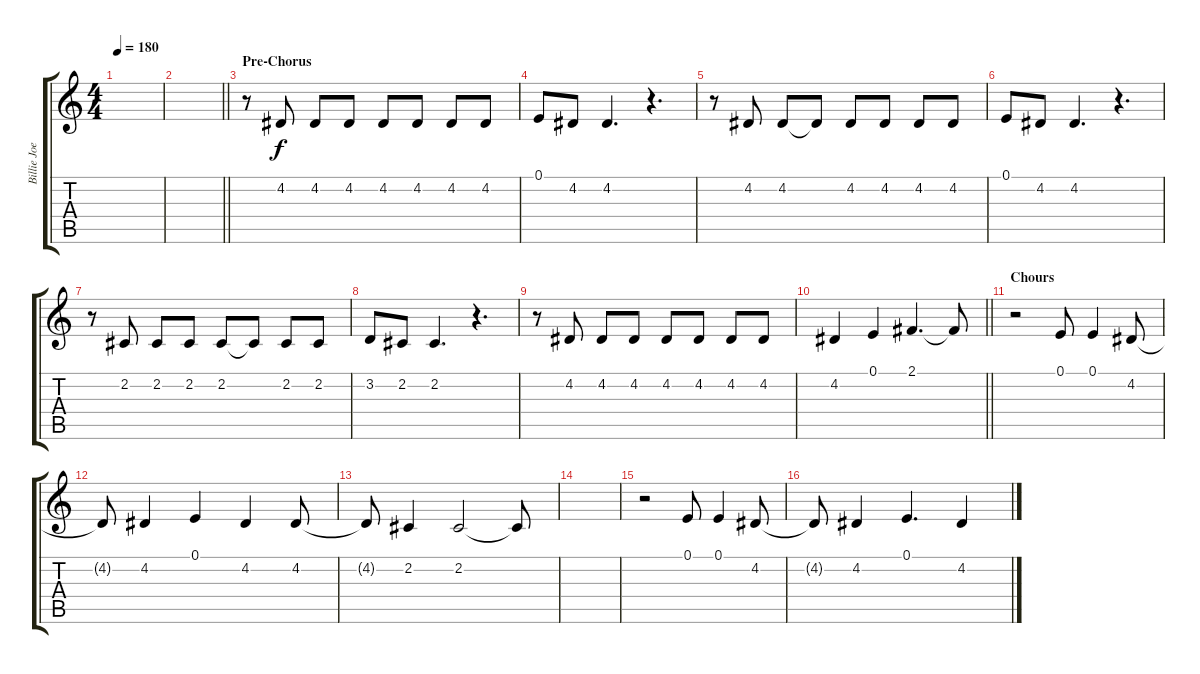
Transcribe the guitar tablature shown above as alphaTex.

\track ("Billie Joe Armstrong (Vocals)" "Billie Joe") {instrument sopranosax}
\staff {score tabs}
\tuning (E4 B3 G3 D3 A2 E2) {hide}
\ts (4 4)
\tempo 180
\clef g2
\ks c
|
\barLineRight lightlight
|
\section ("" "Pre-Chorus")
r.8 4.2.8{dy f} 4.2.8 4.2.8 4.2.8 4.2.8 4.2.8 4.2.8 |
0.1.8 4.2.8 4.2.4{d} r.4{d} |
r.8 4.2.8 4.2.8 4.2{t}.8 4.2.8 4.2.8 4.2.8 4.2.8 |
0.1.8 4.2.8 4.2.4{d} r.4{d} |
r.8 2.2.8 2.2.8 2.2.8 2.2.8 2.2{t}.8 2.2.8 2.2.8 |
3.2.8 2.2.8 2.2.4{d} r.4{d} |
r.8 4.2.8 4.2.8 4.2.8 4.2.8 4.2.8 4.2.8 4.2.8 |
\barLineRight lightlight
4.2.4 0.1.4 2.1.4{d} 2.1{t}.8 |
\section ("" "Chours")
r.2 0.1.8 0.1.4 4.2.8 |
4.2{t}.8 4.2.4 0.1.4 4.2.4 4.2.8 |
4.2{t}.8 2.2.4 2.2.2 2.2{t}.8 |
|
r.2 0.1.8 0.1.4 4.2.8 |
4.2{t}.8 4.2.4 0.1.4{d} 4.2.4
